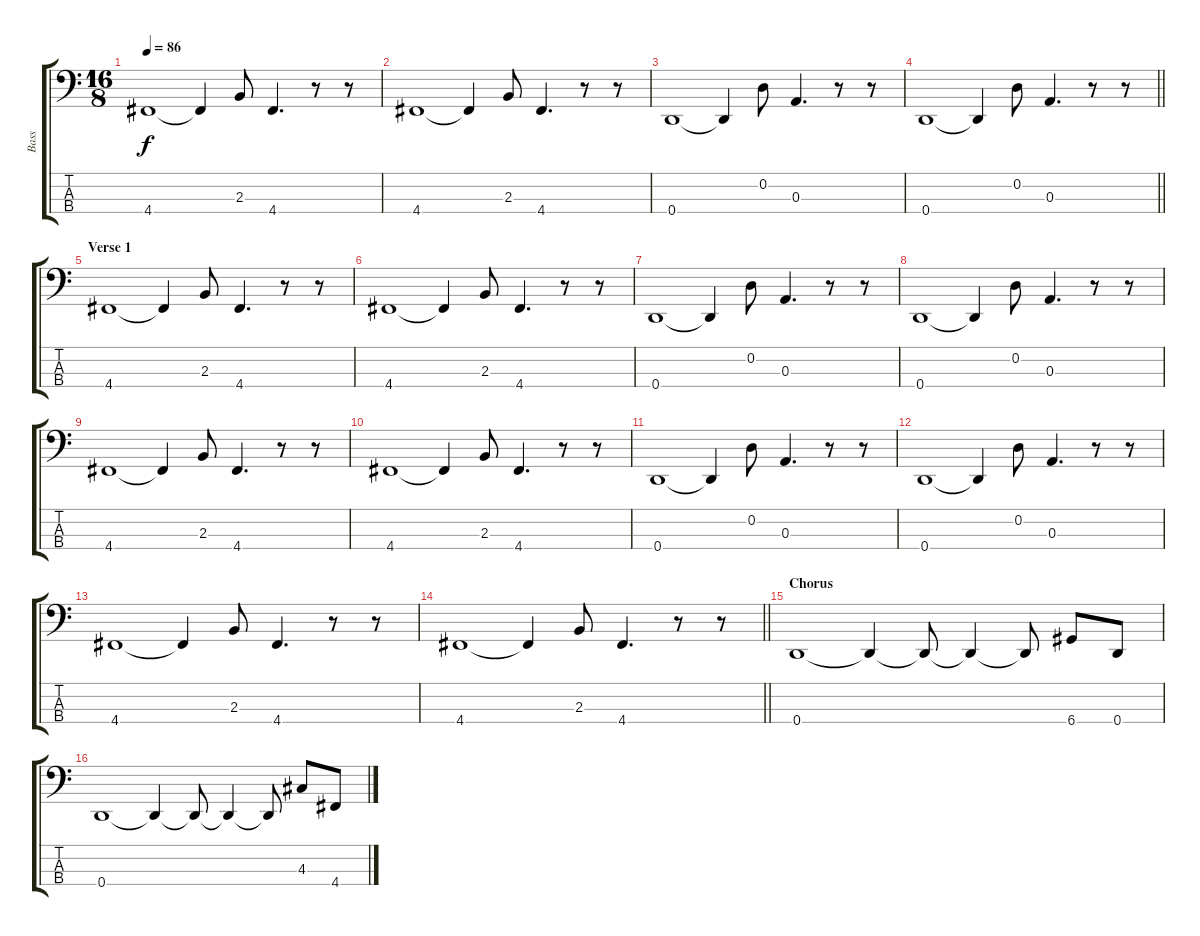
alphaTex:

\track ("Bass" "Bass") {instrument electricbassfinger}
\staff {score tabs}
\tuning (G2 D2 A1 D1) {hide}
\ts (16 8)
\tempo 86
\clef f4
\ks c
4.4.1{dy f instrument electricbassfinger} 4.4{t}.4 2.3.8 4.4.4{d} r.8 r.8 |
4.4.1 4.4{t}.4 2.3.8 4.4.4{d} r.8 r.8 |
0.4.1 0.4{t}.4 0.2.8 0.3.4{d} r.8 r.8 |
\barLineRight lightlight
0.4.1 0.4{t}.4 0.2.8 0.3.4{d} r.8 r.8 |
\section ("" "Verse 1")
4.4.1 4.4{t}.4 2.3.8 4.4.4{d} r.8 r.8 |
4.4.1 4.4{t}.4 2.3.8 4.4.4{d} r.8 r.8 |
0.4.1 0.4{t}.4 0.2.8 0.3.4{d} r.8 r.8 |
0.4.1 0.4{t}.4 0.2.8 0.3.4{d} r.8 r.8 |
4.4.1 4.4{t}.4 2.3.8 4.4.4{d} r.8 r.8 |
4.4.1 4.4{t}.4 2.3.8 4.4.4{d} r.8 r.8 |
0.4.1 0.4{t}.4 0.2.8 0.3.4{d} r.8 r.8 |
0.4.1 0.4{t}.4 0.2.8 0.3.4{d} r.8 r.8 |
4.4.1 4.4{t}.4 2.3.8 4.4.4{d} r.8 r.8 |
\barLineRight lightlight
4.4.1 4.4{t}.4 2.3.8 4.4.4{d} r.8 r.8 |
\section ("" "Chorus")
0.4.1 0.4{t}.4 0.4{t}.8 0.4{t}.4 0.4{t}.8 6.4.8 0.4.8 |
0.4.1 0.4{t}.4 0.4{t}.8 0.4{t}.4 0.4{t}.8 4.3.8 4.4.8
